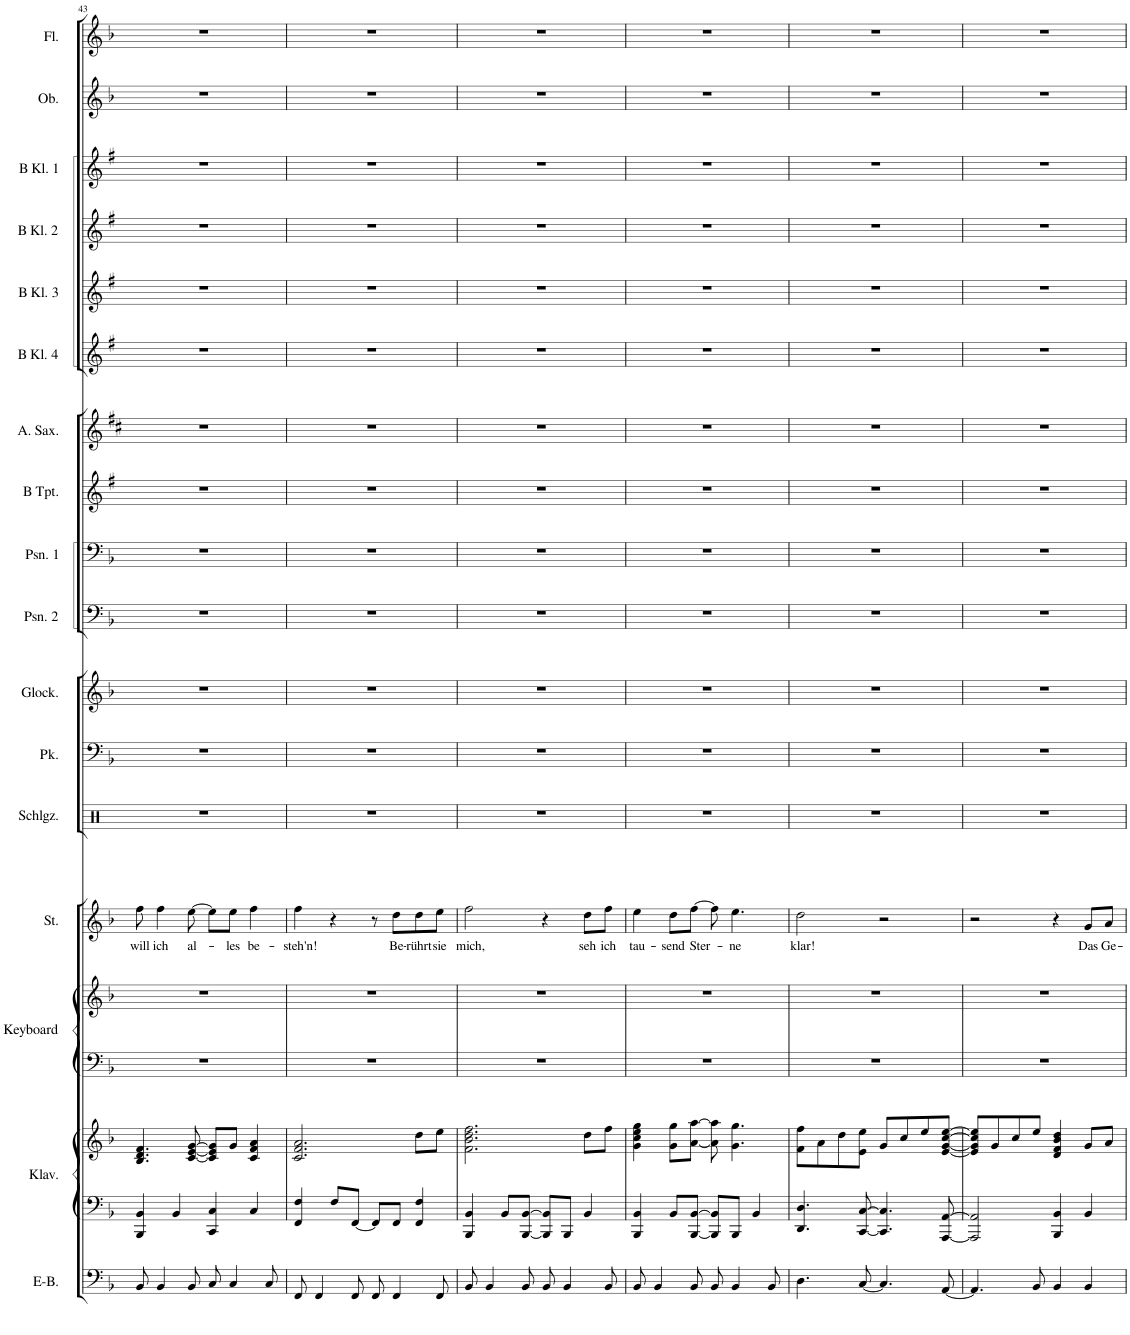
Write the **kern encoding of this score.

**kern	**kern	**kern	**kern	**kern	**kern	**text	**kern	**kern	**kern	**kern	**kern	**kern	**kern	**kern	**kern	**kern	**kern	**kern	**kern
*part17	*part16	*part16	*part15	*part15	*part14	*part14	*part13	*part12	*part11	*part10	*part9	*part8	*part7	*part6	*part5	*part4	*part3	*part2	*part1
*staff19	*staff18	*staff17	*staff16	*staff15	*staff14	*staff14	*staff13	*staff12	*staff11	*staff10	*staff9	*staff8	*staff7	*staff6	*staff5	*staff4	*staff3	*staff2	*staff1
*I"E-Bass (Gerhard)	*I"Klavier (Lisa)	*	*I"Keyboard (Strings)	*	*I"Stimme	*	*I"Schlagzeug	*I"Pauke	*I"Glockenspiel	*I"Posaune 2	*I"Posaune 1	*I"Trompete in B	*I"Altsaxophon	*I"Klarinette in B 4	*I"Klarinette in B 3	*I"Klarinette in B 2	*I"Klarinette in B 1	*I"Oboe	*I"Flöte
*I'E-B.	*I'Klav.	*	*I'Keyboard	*	*I'St.	*	*I'Schlgz.	*I'Pk.	*I'Glock.	*I'Psn. 2	*I'Psn. 1	*	*I'A. Sax.	*	*	*	*	*I'Ob.	*I'Fl.
!!LO:PB:g=z
*clefF4	*clefF4	*clefG2	*clefF4	*clefG2	*clefG2	*	*clefX	*clefF4	*clefG2	*clefF4	*clefF4	*clefG2	*clefG2	*clefG2	*clefG2	*clefG2	*clefG2	*clefG2	*clefG2
*ITrd7c12	*	*	*	*	*	*	*	*	*ITrd-14c-24	*	*	*ITrd1c2	*ITrd5c9	*ITrd1c2	*ITrd1c2	*ITrd1c2	*ITrd1c2	*	*
*k[b-]	*k[b-]	*k[b-]	*k[b-]	*k[b-]	*k[b-]	*	*k[]	*k[b-]	*k[b-]	*k[b-]	*k[b-]	*k[f#]	*k[f#c#]	*k[f#]	*k[f#]	*k[f#]	*k[f#]	*k[b-]	*k[b-]
=43	=43	=43	=43	=43	=43	=43	=43	=43	=43	=43	=43	=43	=43	=43	=43	=43	=43	=43	=43
!	!	!	!	!	!	!LO:LY:b	!	!	!	!	!	!	!	!	!	!	!	!	!
8BB-/	4BBB-/ 4BB-/	4.B-/ 4.d/ 4.f/	1r	1r	8ff\	will	1r	1r	1r	1r	1r	1r	1r	1r	1r	1r	1r	1r	1r
!	!	!	!	!	!	!LO:LY:b	!	!	!	!	!	!	!	!	!	!	!	!	!
4BB-/	.	.	.	.	4ff\	ich	.	.	.	.	.	.	.	.	.	.	.	.	.
.	4BB-/	.	.	.	.	.	.	.	.	.	.	.	.	.	.	.	.	.	.
!	!	!	!	!	!	!LO:LY:b	!	!	!	!	!	!	!	!	!	!	!	!	!
8BB-/	.	[8c/ [8e/ [8g/	.	.	[8ee\	al-	.	.	.	.	.	.	.	.	.	.	.	.	.
8C/	4CC/ 4C/	8c/] 8e/] 8g/]L	.	.	8ee\L]	.	.	.	.	.	.	.	.	.	.	.	.	.	.
!	!	!	!	!	!	!LO:LY:b	!	!	!	!	!	!	!	!	!	!	!	!	!
4C/	.	8g/J	.	.	8ee\J	-les	.	.	.	.	.	.	.	.	.	.	.	.	.
!	!	!	!	!	!	!LO:LY:b	!	!	!	!	!	!	!	!	!	!	!	!	!
.	4C/	4c/ 4f/ 4a/	.	.	4ff\	be-	.	.	.	.	.	.	.	.	.	.	.	.	.
8C/	.	.	.	.	.	.	.	.	.	.	.	.	.	.	.	.	.	.	.
=44	=44	=44	=44	=44	=44	=44	=44	=44	=44	=44	=44	=44	=44	=44	=44	=44	=44	=44	=44
!	!	!	!	!	!	!LO:LY:b	!	!	!	!	!	!	!	!	!	!	!	!	!
8FF/	4FF/ 4F/	2.c/ 2.f/ 2.a/	1r	1r	4ff\	-steh'n!	1r	1r	1r	1r	1r	1r	1r	1r	1r	1r	1r	1r	1r
4FF/	.	.	.	.	.	.	.	.	.	.	.	.	.	.	.	.	.	.	.
.	8F/L	.	.	.	4r	.	.	.	.	.	.	.	.	.	.	.	.	.	.
8FF/	[8FF/J	.	.	.	.	.	.	.	.	.	.	.	.	.	.	.	.	.	.
8FF/	8FF/L]	.	.	.	8r	.	.	.	.	.	.	.	.	.	.	.	.	.	.
!	!	!	!	!	!	!LO:LY:b	!	!	!	!	!	!	!	!	!	!	!	!	!
4FF/	8FF/J	.	.	.	8dd\L	Be-	.	.	.	.	.	.	.	.	.	.	.	.	.
!	!	!	!	!	!	!LO:LY:b	!	!	!	!	!	!	!	!	!	!	!	!	!
.	4FF/ 4F/	8dd\L	.	.	8dd\	-rührt	.	.	.	.	.	.	.	.	.	.	.	.	.
!	!	!	!	!	!	!LO:LY:b	!	!	!	!	!	!	!	!	!	!	!	!	!
8FF/	.	8ee\J	.	.	8ee\J	sie	.	.	.	.	.	.	.	.	.	.	.	.	.
=45	=45	=45	=45	=45	=45	=45	=45	=45	=45	=45	=45	=45	=45	=45	=45	=45	=45	=45	=45
!	!	!	!	!	!	!LO:LY:b	!	!	!	!	!	!	!	!	!	!	!	!	!
8BB-/	4BBB-/ 4BB-/	2.f\ 2.b-\ 2.dd\ 2.ff\	1r	1r	2ff\	mich,	1r	1r	1r	1r	1r	1r	1r	1r	1r	1r	1r	1r	1r
4BB-/	.	.	.	.	.	.	.	.	.	.	.	.	.	.	.	.	.	.	.
.	8BB-/L	.	.	.	.	.	.	.	.	.	.	.	.	.	.	.	.	.	.
8BB-/	[8BBB-/ [8BB-/J	.	.	.	.	.	.	.	.	.	.	.	.	.	.	.	.	.	.
8BB-/	8BBB-/] 8BB-/]L	.	.	.	4r	.	.	.	.	.	.	.	.	.	.	.	.	.	.
4BB-/	8BBB-/J	.	.	.	.	.	.	.	.	.	.	.	.	.	.	.	.	.	.
!	!	!	!	!	!	!LO:LY:b	!	!	!	!	!	!	!	!	!	!	!	!	!
.	4BB-/	8dd\L	.	.	8dd\L	seh	.	.	.	.	.	.	.	.	.	.	.	.	.
!	!	!	!	!	!	!LO:LY:b	!	!	!	!	!	!	!	!	!	!	!	!	!
8BB-/	.	8ff\J	.	.	8ff\J	ich	.	.	.	.	.	.	.	.	.	.	.	.	.
=46	=46	=46	=46	=46	=46	=46	=46	=46	=46	=46	=46	=46	=46	=46	=46	=46	=46	=46	=46
!	!	!	!	!	!	!LO:LY:b	!	!	!	!	!	!	!	!	!	!	!	!	!
8BB-/	4BBB-/ 4BB-/	4g\ 4cc\ 4ee\ 4gg\	1r	1r	4ee\	tau-	1r	1r	1r	1r	1r	1r	1r	1r	1r	1r	1r	1r	1r
4BB-/	.	.	.	.	.	.	.	.	.	.	.	.	.	.	.	.	.	.	.
!	!	!	!	!	!	!LO:LY:b	!	!	!	!	!	!	!	!	!	!	!	!	!
.	8BB-/L	8g\ 8gg\L	.	.	8dd\L	-send	.	.	.	.	.	.	.	.	.	.	.	.	.
!	!	!	!	!	!	!LO:LY:b	!	!	!	!	!	!	!	!	!	!	!	!	!
8BB-/	[8BBB-/ [8BB-/J	[8a\ [8aa\J	.	.	[8ff\J	Ster-	.	.	.	.	.	.	.	.	.	.	.	.	.
8BB-/	8BBB-/] 8BB-/]L	8a\] 8aa\]	.	.	8ff\]	.	.	.	.	.	.	.	.	.	.	.	.	.	.
!	!	!	!	!	!	!LO:LY:b	!	!	!	!	!	!	!	!	!	!	!	!	!
4BB-/	8BBB-/J	4.g\ 4.gg\	.	.	4.ee\	-ne	.	.	.	.	.	.	.	.	.	.	.	.	.
.	4BB-/	.	.	.	.	.	.	.	.	.	.	.	.	.	.	.	.	.	.
8BB-/	.	.	.	.	.	.	.	.	.	.	.	.	.	.	.	.	.	.	.
=47	=47	=47	=47	=47	=47	=47	=47	=47	=47	=47	=47	=47	=47	=47	=47	=47	=47	=47	=47
!	!	!	!	!	!	!LO:LY:b	!	!	!	!	!	!	!	!	!	!	!	!	!
4.D\	4.DD/ 4.D/	8f\ 8ff\L	1r	1r	2dd\	klar!	1r	1r	1r	1r	1r	1r	1r	1r	1r	1r	1r	1r	1r
.	.	8a\	.	.	.	.	.	.	.	.	.	.	.	.	.	.	.	.	.
.	.	8dd\	.	.	.	.	.	.	.	.	.	.	.	.	.	.	.	.	.
[8C/	[8CC/ [8C/	8e\ 8ee\J	.	.	.	.	.	.	.	.	.	.	.	.	.	.	.	.	.
4.C/]	4.CC/] 4.C/]	8g/L	.	.	2r	.	.	.	.	.	.	.	.	.	.	.	.	.	.
.	.	8cc/	.	.	.	.	.	.	.	.	.	.	.	.	.	.	.	.	.
.	.	8ee/	.	.	.	.	.	.	.	.	.	.	.	.	.	.	.	.	.
[8AA/	[8AAA/ [8AA/	[8e/ [8g/ [8cc/ [8ee/J	.	.	.	.	.	.	.	.	.	.	.	.	.	.	.	.	.
=48	=48	=48	=48	=48	=48	=48	=48	=48	=48	=48	=48	=48	=48	=48	=48	=48	=48	=48	=48
4.AA/]	2AAA/] 2AA/]	8e/] 8g/] 8cc/] 8ee/]L	1r	1r	2r	.	1r	1r	1r	1r	1r	1r	1r	1r	1r	1r	1r	1r	1r
.	.	8g/	.	.	.	.	.	.	.	.	.	.	.	.	.	.	.	.	.
.	.	8cc/	.	.	.	.	.	.	.	.	.	.	.	.	.	.	.	.	.
8BB-/	.	8ee/J	.	.	.	.	.	.	.	.	.	.	.	.	.	.	.	.	.
4BB-/	4BBB-/ 4BB-/	4d/ 4f/ 4b-/ 4dd/	.	.	4r	.	.	.	.	.	.	.	.	.	.	.	.	.	.
!	!	!	!	!	!	!LO:LY:b	!	!	!	!	!	!	!	!	!	!	!	!	!
4BB-/	4BB-/	8g/L	.	.	8g/L	Das	.	.	.	.	.	.	.	.	.	.	.	.	.
!	!	!	!	!	!	!LO:LY:b	!	!	!	!	!	!	!	!	!	!	!	!	!
.	.	8a/J	.	.	8a/J	Ge-	.	.	.	.	.	.	.	.	.	.	.	.	.
=	=	=	=	=	=	=	=	=	=	=	=	=	=	=	=	=	=	=	=
*-	*-	*-	*-	*-	*-	*-	*-	*-	*-	*-	*-	*-	*-	*-	*-	*-	*-	*-	*-
